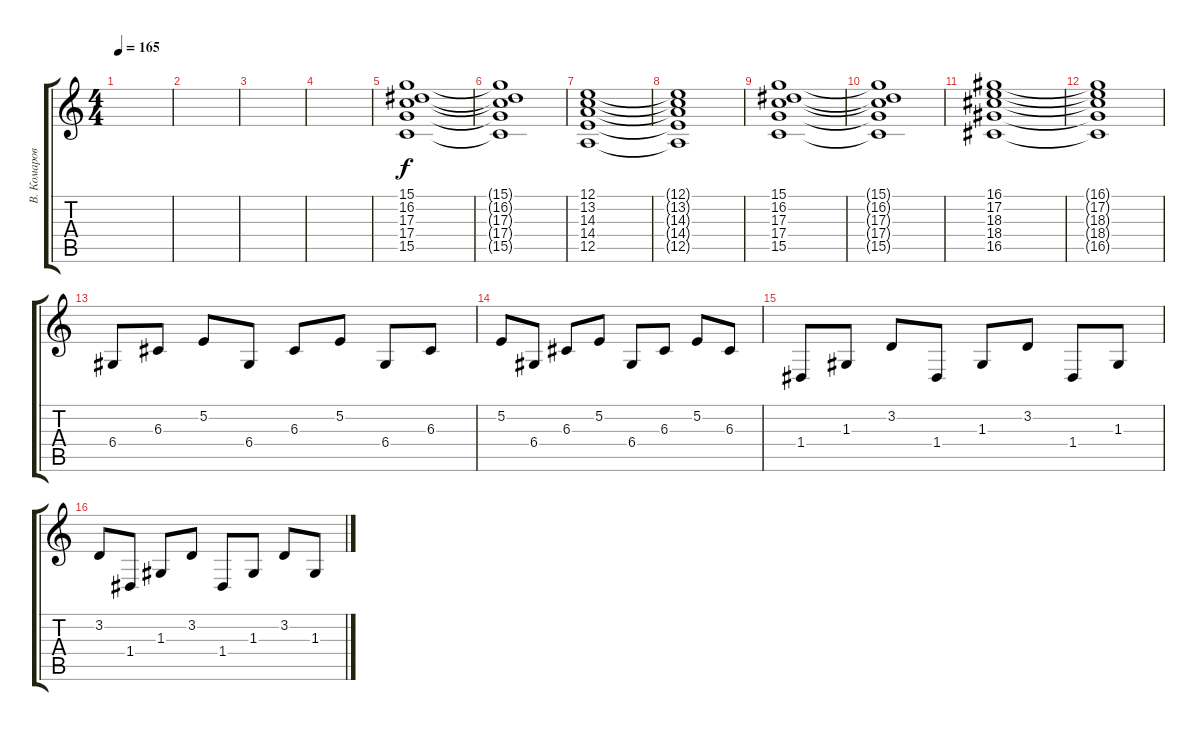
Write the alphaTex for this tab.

\track ("В. Комаров" "В. Комаров") {instrument drawbarorgan}
\staff {score tabs}
\tuning (E4 B3 G3 D3 A2 E2) {hide}
\ts (4 4)
\tempo 165
\clef g2
\ks c
|
|
|
|
(15.1 16.2 17.3 17.4 15.5).1 |
(15.1{t} 16.2{t} 17.3{t} 17.4{t} 15.5{t}).1 |
(12.1 13.2 14.3 14.4 12.5).1 |
(12.1{t} 13.2{t} 14.3{t} 14.4{t} 12.5{t}).1 |
(15.1 16.2 17.3 17.4 15.5).1 |
(15.1{t} 16.2{t} 17.3{t} 17.4{t} 15.5{t}).1 |
(16.1 17.2 18.3 18.4 16.5).1 |
(16.1{t} 17.2{t} 18.3{t} 18.4{t} 16.5{t}).1 |
6.4.8 6.3.8 5.2.8 6.4.8 6.3.8 5.2.8 6.4.8 6.3.8 |
5.2.8 6.4.8 6.3.8 5.2.8 6.4.8 6.3.8 5.2.8 6.3.8 |
1.4.8 1.3.8 3.2.8 1.4.8 1.3.8 3.2.8 1.4.8 1.3.8 |
3.2.8 1.4.8 1.3.8 3.2.8 1.4.8 1.3.8 3.2.8 1.3.8
